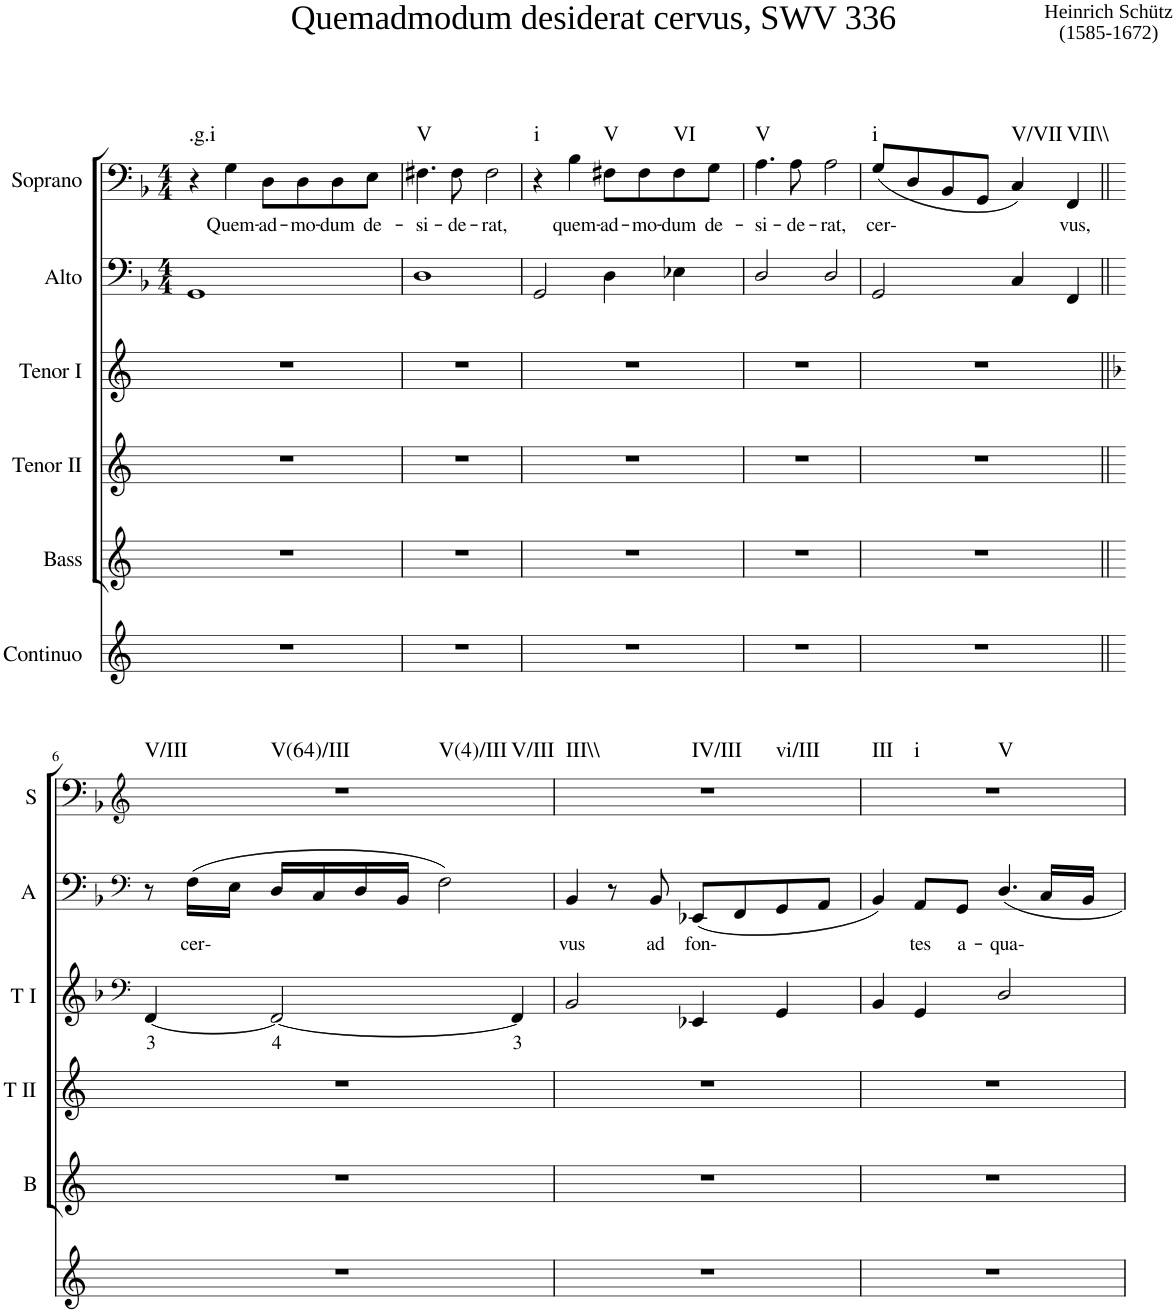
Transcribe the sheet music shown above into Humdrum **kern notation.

**kern	**kern	**kern	**kern	**text	**kern	**text	**kern	**text	**harte
*part6	*part5	*part4	*part3	*part3	*part2	*part2	*part1	*part1	*part1
*staff6	*staff5	*staff4	*staff3	*staff3	*staff2	*staff2	*staff1	*staff1	*
*I"Continuo	*I"Bass	*I"Tenor II	*I"Tenor I	*	*I"Alto	*	*I"Soprano	*	*
*	*I'B	*I'T II	*I'T I	*	*I'A	*	*I'S	*	*
*clefG2	*clefG2	*clefG2	*clefG2	*	*clefF4	*	*clefF4	*	*
*k[]	*k[]	*k[]	*k[]	*	*k[b-]	*	*k[b-]	*	*
*	*	*	*	*	*M4/4	*	*M4/4	*	*
=1	=1	=1	=1	=1	=1	=1	=1	=1	=1
!	!	!	!	!	!	!	!LO:TX:a:t=Quemadmodum desiderat cervus, SWV 336	!	!
!	!	!	!	!	!	!	!LO:TX:a:t=Heinrich Schütz	!	!
!	!	!	!	!	!	!	!LO:TX:a:t=(1585-1672)	!	!LO:H:kt=.g.i
1r	1r	1r	1r	.	1GG	.	4r	.	N
!	!	!	!	!	!	!	!	!LO:LY:b	!
.	.	.	.	.	.	.	4G\	Quem-	.
!	!	!	!	!	!	!	!	!LO:LY:b	!
.	.	.	.	.	.	.	8D\L	ad-	.
!	!	!	!	!	!	!	!	!LO:LY:b	!
.	.	.	.	.	.	.	8D\	mo-	.
!	!	!	!	!	!	!	!	!LO:LY:b	!
.	.	.	.	.	.	.	8D\	dum	.
!	!	!	!	!	!	!	!	!LO:LY:b	!
.	.	.	.	.	.	.	8E\J	de-	.
=2	=2	=2	=2	=2	=2	=2	=2	=2	=2
!	!	!	!	!	!	!	!	!LO:LY:b	!LO:H:kt=V
1r	1r	1r	1r	.	1D	.	4.F#X\	si-	N
!	!	!	!	!	!	!	!	!LO:LY:b	!
.	.	.	.	.	.	.	8F#\	de-	.
!	!	!	!	!	!	!	!	!LO:LY:b	!
.	.	.	.	.	.	.	2F#\	rat,	.
=3	=3	=3	=3	=3	=3	=3	=3	=3	=3
!	!	!	!	!	!	!	!	!	!LO:H:kt=i
1r	1r	1r	1r	.	2GG/	.	4r	.	N
!	!	!	!	!	!	!	!	!LO:LY:b	!
.	.	.	.	.	.	.	4B-\	quem-	.
!	!	!	!	!	!	!	!	!LO:LY:b	!LO:H:kt=V
.	.	.	.	.	4D\	.	8F#X\L	ad-	N
!	!	!	!	!	!	!	!	!LO:LY:b	!
.	.	.	.	.	.	.	8F#\	mo-	.
!	!	!	!	!	!	!	!	!LO:LY:b	!LO:H:kt=VI
.	.	.	.	.	4E-X\	.	8F#\	dum	N
!	!	!	!	!	!	!	!	!LO:LY:b	!
.	.	.	.	.	.	.	8G\J	de-	.
=4	=4	=4	=4	=4	=4	=4	=4	=4	=4
!	!	!	!	!	!	!	!	!LO:LY:b	!LO:H:kt=V
1r	1r	1r	1r	.	2D/	.	4.A\	si-	N
!	!	!	!	!	!	!	!	!LO:LY:b	!
.	.	.	.	.	.	.	8A\	de-	.
!	!	!	!	!	!	!	!	!LO:LY:b	!
.	.	.	.	.	2D/	.	2A\	rat,	.
=5	=5	=5	=5	=5	=5	=5	=5	=5	=5
!	!	!	!	!	!	!	!	!LO:LY:b	!LO:H:kt=i
1r	1r	1r	1r	.	2GG/	.	(8G/L	cer-	N
.	.	.	.	.	.	.	8D/	.	.
.	.	.	.	.	.	.	8BB-/	.	.
.	.	.	.	.	.	.	8GG/J	.	.
!	!	!	!	!	!	!	!	!	!LO:H:kt=V/VII
.	.	.	.	.	4C/	.	4C/)	.	N
!	!	!	!	!	!	!	!	!LO:LY:b	!LO:H:kt=VII\\
.	.	.	.	.	4FF/	.	4FF/	vus,	N
!!LO:LB:g=z
=6||	=6||	=6||	=6||	=6||	=6||	=6||	=6||	=6||	=6||
*	*	*	*clefF4	*	*clefF4	*	*clefG2	*	*
*	*	*	*k[b-]	*	*	*	*	*	*
!	!	!	!	!LO:LY:b	!	!	!	!	!LO:H:n=1:kt=V/III
!	!	!	!	!	!	!	!	!	!LO:H:n=2:kt=V(64)/III
!	!	!	!	!	!	!	!	!	!LO:H:n=3:kt=V(4)/III
!	!	!	!	!	!	!	!	!	!LO:H:n=4:kt=V/III
1r	1r	1r	[4FF/	3	8r	.	1r	.	N N N N
!	!	!	!	!	!	!LO:LY:b	!	!	!
.	.	.	.	.	(16F\LL	cer-	.	.	.
.	.	.	.	.	16E\JJ	.	.	.	.
!	!	!	!	!LO:LY:b	!	!	!	!	!
.	.	.	2FF/_	4	16D/LL	.	.	.	.
.	.	.	.	.	16C/	.	.	.	.
.	.	.	.	.	16D/	.	.	.	.
.	.	.	.	.	16BB-/JJ	.	.	.	.
.	.	.	.	.	2F\)	.	.	.	.
!	!	!	!	!LO:LY:b	!	!	!	!	!
.	.	.	4FF/]	3	.	.	.	.	.
=7	=7	=7	=7	=7	=7	=7	=7	=7	=7
!	!	!	!	!	!	!LO:LY:b	!	!	!LO:H:n=1:kt=III\\
!	!	!	!	!	!	!	!	!	!LO:H:n=2:kt=IV/III
!	!	!	!	!	!	!	!	!	!LO:H:n=3:kt=vi/III
1r	1r	1r	2BB-/	.	4BB-/	vus	1r	.	N N N
.	.	.	.	.	8r	.	.	.	.
!	!	!	!	!	!	!LO:LY:b	!	!	!
.	.	.	.	.	8BB-/	ad	.	.	.
!	!	!	!	!	!	!LO:LY:b	!	!	!
.	.	.	4EE-X/	.	(8EE-X/L	fon-	.	.	.
.	.	.	.	.	8FF/	.	.	.	.
.	.	.	4GG/	.	8GG/	.	.	.	.
.	.	.	.	.	8AA/J	.	.	.	.
=8	=8	=8	=8	=8	=8	=8	=8	=8	=8
!	!	!	!	!	!	!	!	!	!LO:H:n=1:kt=III
!	!	!	!	!	!	!	!	!	!LO:H:n=2:kt=i
!	!	!	!	!	!	!	!	!	!LO:H:n=3:kt=V
1r	1r	1r	4BB-/	.	4BB-/)	.	1r	.	N N N
!	!	!	!	!	!	!LO:LY:b	!	!	!
.	.	.	4GG/	.	8AA/L	tes	.	.	.
!	!	!	!	!	!	!LO:LY:b	!	!	!
.	.	.	.	.	8GG/J	a-	.	.	.
!	!	!	!	!	!	!LO:LY:b	!	!	!
.	.	.	2D/	.	4.D/	qua-	.	.	.
.	.	.	.	.	16C/LL	.	.	.	.
.	.	.	.	.	16BB-/JJ	.	.	.	.
=	=	=	=	=	=	=	=	=	=
*-	*-	*-	*-	*-	*-	*-	*-	*-	*-
